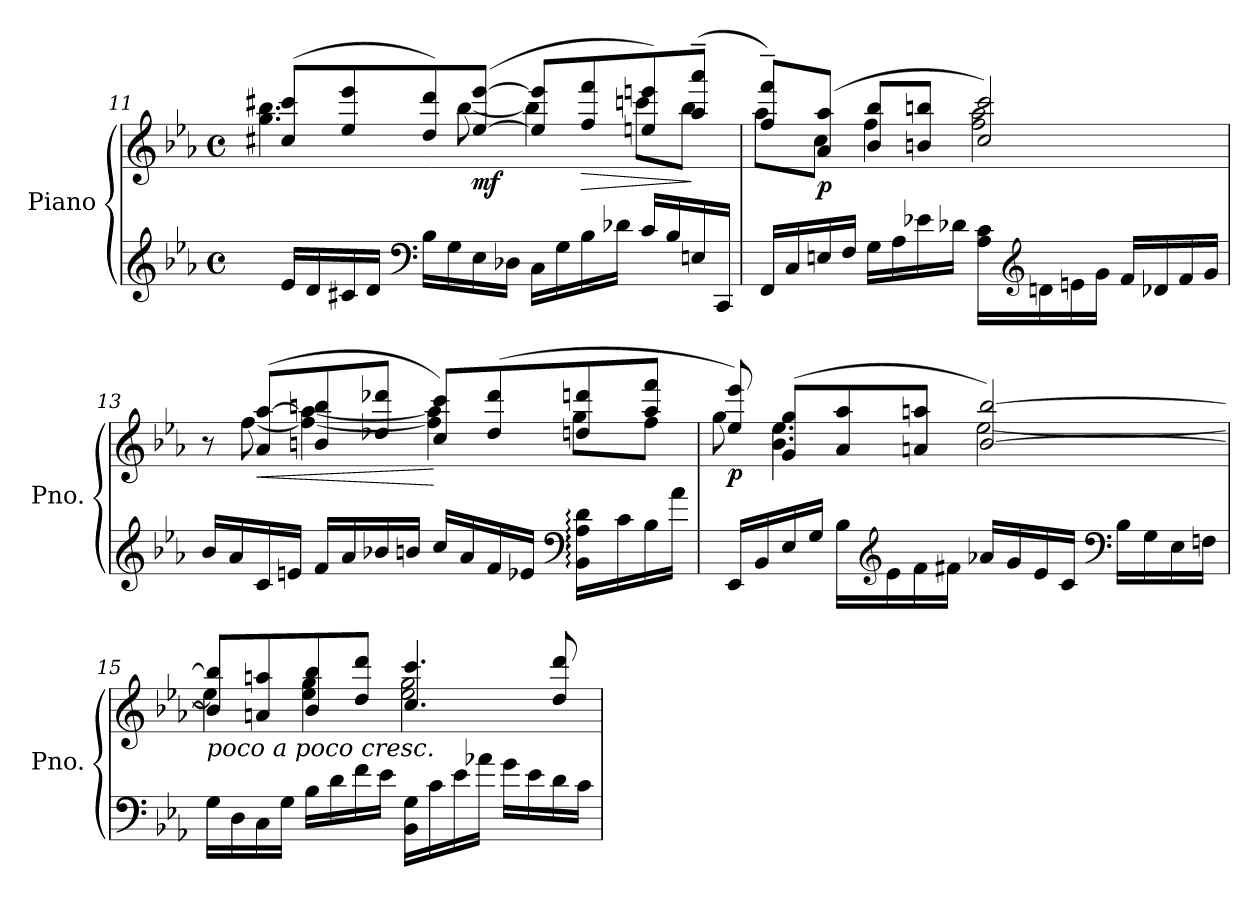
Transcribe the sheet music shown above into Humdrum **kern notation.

**kern	**kern	**dynam
*part1	*part1	*part1
*staff2	*staff1	*staff1/2
*I"Piano	*	*
*I'Pno.	*	*
!!LO:PB:g=z
*clefG2	*clefG2	*
*k[b-e-a-]	*k[b-e-a-]	*
*M4/4	*M4/4	*
*met(c)	*met(c)	*
=11	=11	=11
*	*^	*
16e-/LL	(8cc#X/ 8ccc#X/L	4.gg\ 4.bb-\	.
16d/	.	.	.
16c#X/	8ee-/ 8eee-/	.	.
16d/JJ	.	.	.
*clefF4	*	*	*
16B-\LL	8dd/ 8ddd/)	.	.
16G\	.	.	.
!	!	!	!LO:DY:b
16E-\	([8ee-/ [8eee-/J	[8bb-\	mf
16D-X\JJ	.	.	.
16C\LL	8ee-/] 8eee-/]L	4bb-\]	.
16G\	.	.	.
!	!	!	!LO:HP:b
16B-\	8ff/ 8fff/	.	>
16d-X\JJ	.	.	.
16c#/LL	8een/ 8eeen/)	8cccn\L	.
16B-/	.	.	.
16En/	(8aa-/~ 8aaa-/~J	8bb-\J	]
16CC/JJ	.	.	.
=12	=12	=12	=12
16FF/LL	8ff/~ 8fff/~L)	8aa-\L	.
16C/	.	.	.
!	!	!	!LO:DY:b
16En/	(8a-/ 8aa-/J	8cc\J	p
16F/JJ	.	.	.
16G\LL	8b-/ 8bb-/L	4ff\	.
16A-\	.	.	.
16e-X\	8bn/ 8bbn/J	.	.
16d-X\JJ	.	.	.
16A-\ 16c\LL	2cc/ 2ccc/)	2ff\ 2aa-\	.
*clefG2	*	*	*
16dn\	.	.	.
16en\	.	.	.
16g\JJ	.	.	.
16f/LL	.	.	.
16d-X/	.	.	.
16f/	.	.	.
16g/JJ	.	.	.
!!LO:LB:g=z	!!
=13	=13	=13	=13
16b-/LL	8r	8ryy	.
16a-/	.	.	.
!	!	!	!LO:HP:b
16c/	(8a-/ [8aa-/L	[8ff\	<
16en/JJ	.	.	.
16f/LL	8bn/ 8bbn/	4ff\_ 4aa-\_	.
16a-/	.	.	.
16b-X/	8dd-X/ 8ddd-X/J	.	.
16bn/JJ	.	.	.
16cc/LL	8cc/ 8ccc/L)	4ff\] 4aa-\]	[
16a-/	.	.	.
16f/	(8dd-/ 8ddd-/	.	.
16e-X/JJ	.	.	.
*clefF4	*	*	*
16BB-\: 16A-\: 16d\:LL	8ddn/ 8dddn/	8gg\L	.
16c\	.	.	.
16B-\	8aa-/ 8fff/J	8ff\J	.
16a-\JJ	.	.	.
=14	=14	=14	=14
!	!	!	!LO:DY:b
16EE-/LL	8ee-/ 8eee-/)	8gg\	p
16BB-/	.	.	.
16E-/	(8g/ 8gg/L	4.b-\ 4.ee-\	.
16G/JJ	.	.	.
16B-\LL	8a-/ 8aa-/	.	.
*clefG2	*	*	*
16e-\	.	.	.
16f\	8an/ 8aan/J	.	.
16f#X\JJ	.	.	.
16a-X/LL	[2b-/ [2bb-/)	[2ee-\	.
16g/	.	.	.
16e-/	.	.	.
16c/JJ	.	.	.
*clefF4	*	*	*
16B-\LL	.	.	.
16G\	.	.	.
16E-\	.	.	.
16Fn\JJ	.	.	.
!!LO:LB:g=z	!!
=15	=15	=15	=15
!LO:TX:a:i:t=poco a poco cresc.	!	!	!
16G\LL	8b-/] 8bb-/]L	4ee-\]	.
16D\	.	.	.
16C\	8an/ 8aan/	.	.
16G\JJ	.	.	.
16B-\LL	8b-/ 8bb-/	4ee-\ 4gg\	.
16d\	.	.	.
16f\	8dd/ 8ddd/J	.	.
16e-\JJ	.	.	.
16BB-\ 16G\LL	4.cc/ 4.ccc/	2ee-\ 2gg\	.
16c\	.	.	.
16e-\	.	.	.
16a-X\JJ	.	.	.
16g\LL	.	.	.
16e-\	.	.	.
16d\	8dd/ 8ddd/	.	.
16c\JJ	.	.	.
*	*v	*v	*
=	=	=
*-	*-	*-
